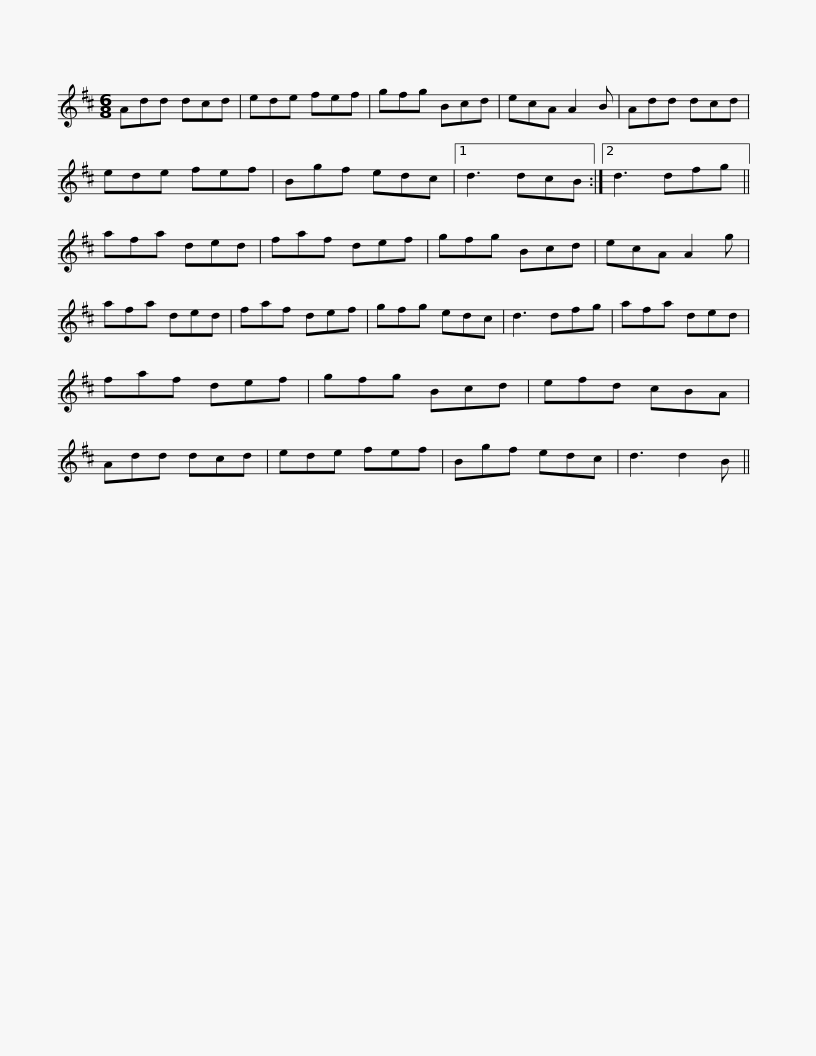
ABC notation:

X:1
L:1/8
M:6/8
I:linebreak $
K:D
V:1 treble
V:1
 Add dcd | ede fef | gfg Bcd | ecA A2 B | Add dcd | %5
 ede fef | Bgf edc |1$ d3 dcB :|2 d3 dfg || afa ded | %10
 faf def | gfg Bcd | ecA A2 g | afa ded | faf def |$ %15
 gfg edc | d3 dfg | afa ded | faf def | gfg Bcd | %20
 efd cBA | Add dcd |$ ede fef | Bgf edc | d3 d2 B || %25
